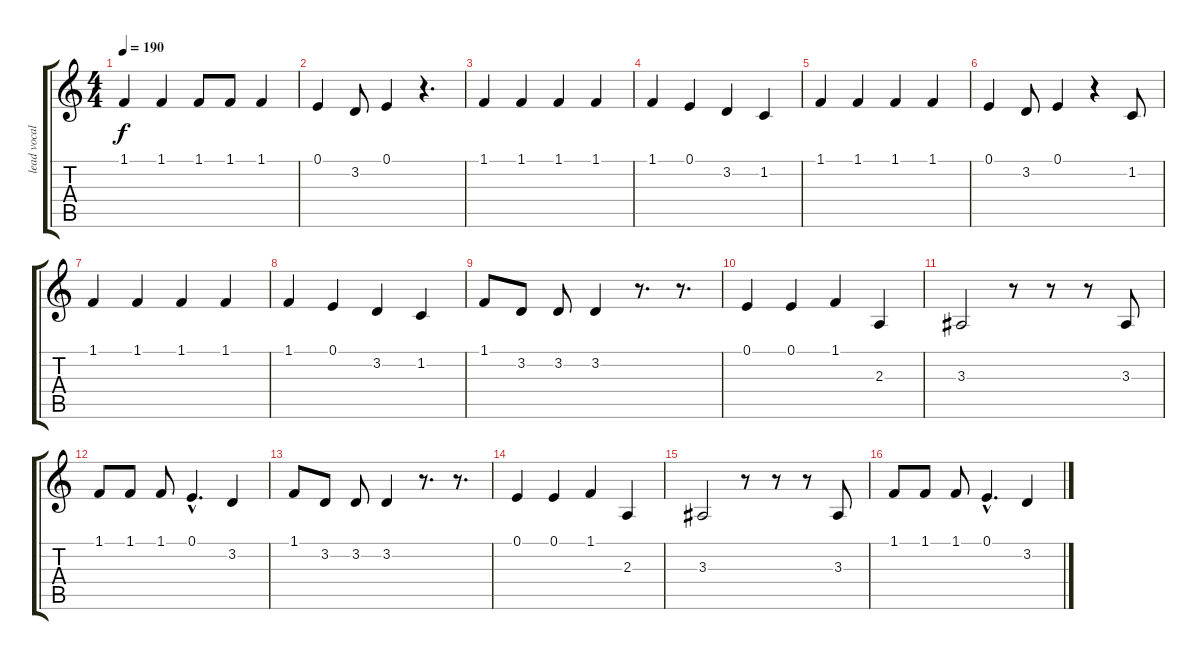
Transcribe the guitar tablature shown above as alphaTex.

\track ("lead vocals" "lead vocal") {instrument violin}
\staff {score tabs}
\tuning (E4 B3 G3 D3 A2 E2) {hide}
\ts (4 4)
\tempo 190
\clef g2
\ks c
1.1.4{dy f} 1.1.4 1.1.8 1.1.8 1.1.4 |
0.1.4 3.2.8 0.1.4 r.4{d} |
1.1.4 1.1.4 1.1.4 1.1.4 |
1.1.4 0.1.4 3.2.4 1.2.4 |
1.1.4 1.1.4 1.1.4 1.1.4 |
0.1.4 3.2.8 0.1.4 r.4 1.2.8 |
1.1.4 1.1.4 1.1.4 1.1.4 |
1.1.4 0.1.4 3.2.4 1.2.4 |
1.1.8 3.2.8 3.2.8 3.2.4 r.8{d} r.8{d} |
0.1.4 0.1.4 1.1.4 2.3.4 |
3.3.2 r.8 r.8 r.8 3.3.8 |
1.1.8 1.1.8 1.1.8 0.1{hac}.4{d} 3.2.4 |
1.1.8 3.2.8 3.2.8 3.2.4 r.8{d} r.8{d} |
0.1.4 0.1.4 1.1.4 2.3.4 |
3.3.2 r.8 r.8 r.8 3.3.8 |
1.1.8 1.1.8 1.1.8 0.1{hac}.4{d} 3.2.4
